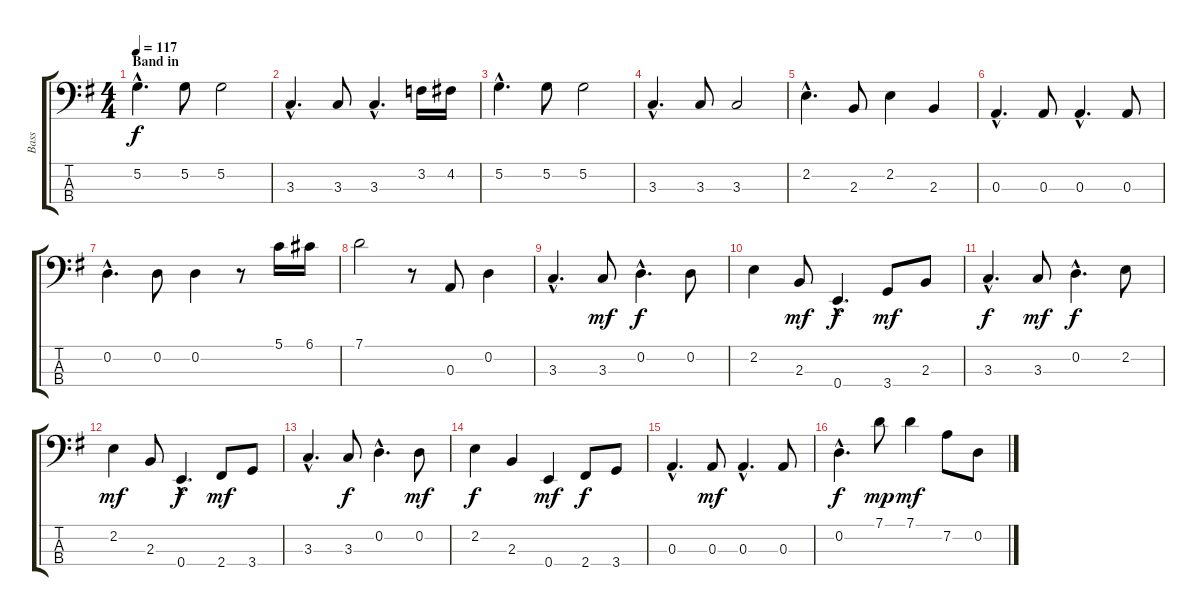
\track ("Bass" "Bass") {instrument electricbasspick}
\staff {score tabs}
\tuning (G2 D2 A1 E1) {hide}
\ts (4 4)
\section ("" "Band in")
\tempo 117
\clef f4
\ks g
5.2{hac}.4{d dy f instrument electricbassfinger} 5.2.8 5.2.2 |
3.3{hac}.4{d} 3.3.8 3.3{hac}.4{d} 3.2.16 4.2.16 |
5.2{hac}.4{d} 5.2.8 5.2.2 |
3.3{hac}.4{d} 3.3.8 3.3.2 |
2.2{hac}.4{d} 2.3.8 2.2.4 2.3.4 |
0.3{hac}.4{d} 0.3.8 0.3{hac}.4{d} 0.3.8 |
0.2{hac}.4{d} 0.2.8 0.2.4 r.8 5.1.16 6.1.16 |
7.1.2 r.8 0.3.8 0.2.4 |
3.3{hac}.4{d} 3.3.8{dy mf} 0.2{hac}.4{d dy f} 0.2.8 |
2.2.4 2.3.8{dy mf} 0.4{hac}.4{d dy f} 3.4.8{dy mf} 2.3.8 |
3.3{hac}.4{d dy f} 3.3.8{dy mf} 0.2{hac}.4{d dy f} 2.2.8 |
2.2.4{dy mf} 2.3.8 0.4{hac}.4{d dy f} 2.4.8{dy mf} 3.4.8 |
3.3{hac}.4{d} 3.3.8{dy f} 0.2{hac}.4{d} 0.2.8{dy mf} |
2.2.4{dy f} 2.3.4 0.4.4{dy mf} 2.4.8{dy f} 3.4.8 |
0.3{hac}.4{d} 0.3.8{dy mf} 0.3{hac}.4{d} 0.3.8 |
0.2{hac}.4{d dy f} 7.1.8{dy mp} 7.1.4{dy mf} 7.2.8 0.2.8
